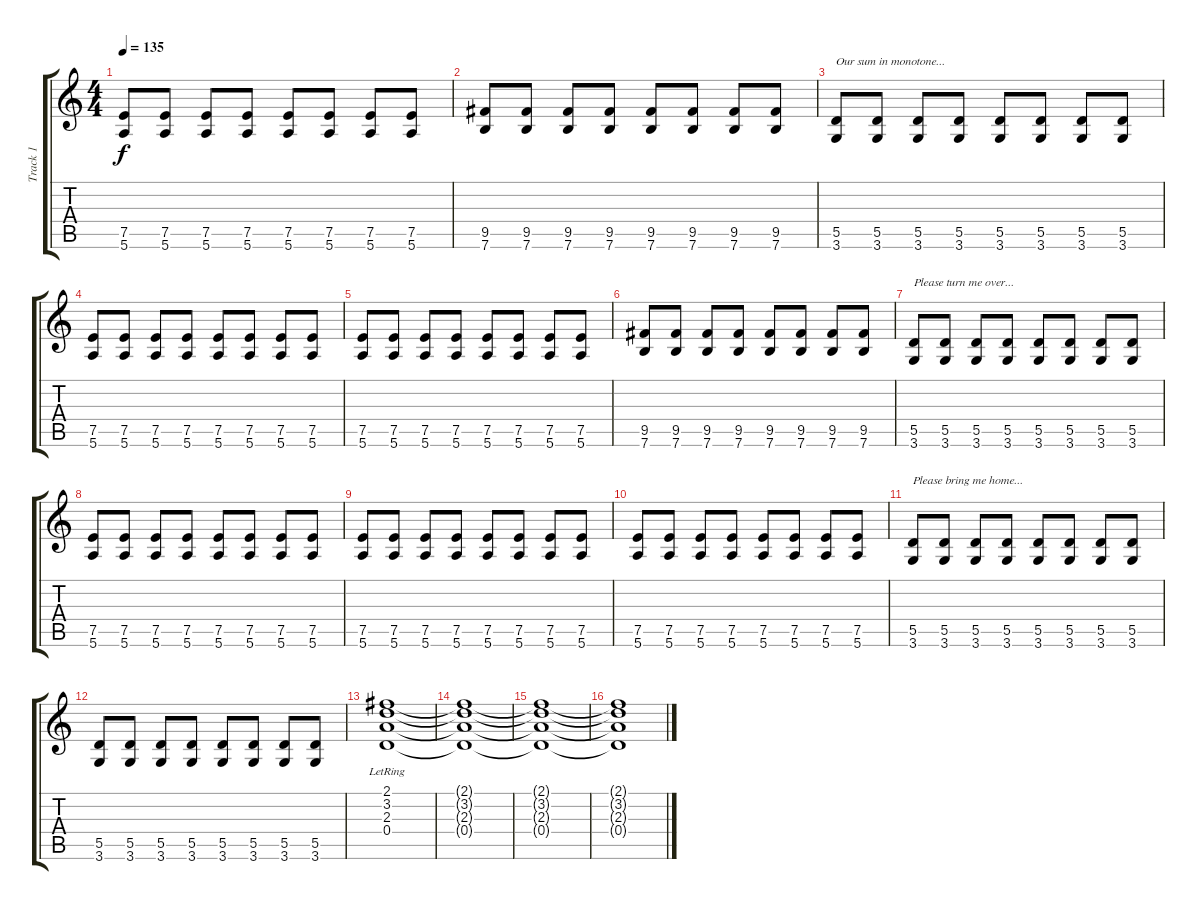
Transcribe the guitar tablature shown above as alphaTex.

\track ("Track 1" "Track 1") {instrument acousticguitarsteel}
\staff {score tabs}
\tuning (E4 B3 G3 D3 A2 E2) {hide}
\ts (4 4)
\tempo 135
\clef g2
\ks c
(7.5 5.6).8{dy f} (7.5 5.6).8 (7.5 5.6).8 (7.5 5.6).8 (7.5 5.6).8 (7.5 5.6).8 (7.5 5.6).8 (7.5 5.6).8 |
(9.5 7.6).8 (9.5 7.6).8 (9.5 7.6).8 (9.5 7.6).8 (9.5 7.6).8 (9.5 7.6).8 (9.5 7.6).8 (9.5 7.6).8 |
(5.5 3.6).8{txt "Our sum in monotone..."} (5.5 3.6).8 (5.5 3.6).8 (5.5 3.6).8 (5.5 3.6).8 (5.5 3.6).8 (5.5 3.6).8 (5.5 3.6).8 |
(7.5 5.6).8 (7.5 5.6).8 (7.5 5.6).8 (7.5 5.6).8 (7.5 5.6).8 (7.5 5.6).8 (7.5 5.6).8 (7.5 5.6).8 |
(7.5 5.6).8 (7.5 5.6).8 (7.5 5.6).8 (7.5 5.6).8 (7.5 5.6).8 (7.5 5.6).8 (7.5 5.6).8 (7.5 5.6).8 |
(9.5 7.6).8 (9.5 7.6).8 (9.5 7.6).8 (9.5 7.6).8 (9.5 7.6).8 (9.5 7.6).8 (9.5 7.6).8 (9.5 7.6).8 |
(5.5 3.6).8{txt "Please turn me over..."} (5.5 3.6).8 (5.5 3.6).8 (5.5 3.6).8 (5.5 3.6).8 (5.5 3.6).8 (5.5 3.6).8 (5.5 3.6).8 |
(7.5 5.6).8 (7.5 5.6).8 (7.5 5.6).8 (7.5 5.6).8 (7.5 5.6).8 (7.5 5.6).8 (7.5 5.6).8 (7.5 5.6).8 |
(7.5 5.6).8 (7.5 5.6).8 (7.5 5.6).8 (7.5 5.6).8 (7.5 5.6).8 (7.5 5.6).8 (7.5 5.6).8 (7.5 5.6).8 |
(7.5 5.6).8 (7.5 5.6).8 (7.5 5.6).8 (7.5 5.6).8 (7.5 5.6).8 (7.5 5.6).8 (7.5 5.6).8 (7.5 5.6).8 |
(5.5 3.6).8{txt "Please bring me home..."} (5.5 3.6).8 (5.5 3.6).8 (5.5 3.6).8 (5.5 3.6).8 (5.5 3.6).8 (5.5 3.6).8 (5.5 3.6).8 |
(5.5 3.6).8 (5.5 3.6).8 (5.5 3.6).8 (5.5 3.6).8 (5.5 3.6).8 (5.5 3.6).8 (5.5 3.6).8 (5.5 3.6).8 |
(2.1{lr} 3.2{lr} 2.3{lr} 0.4{lr}).1 |
(2.1{t} 3.2{t} 2.3{t} 0.4{t}).1 |
(2.1{t} 3.2{t} 2.3{t} 0.4{t}).1 |
(2.1{t} 3.2{t} 2.3{t} 0.4{t}).1
